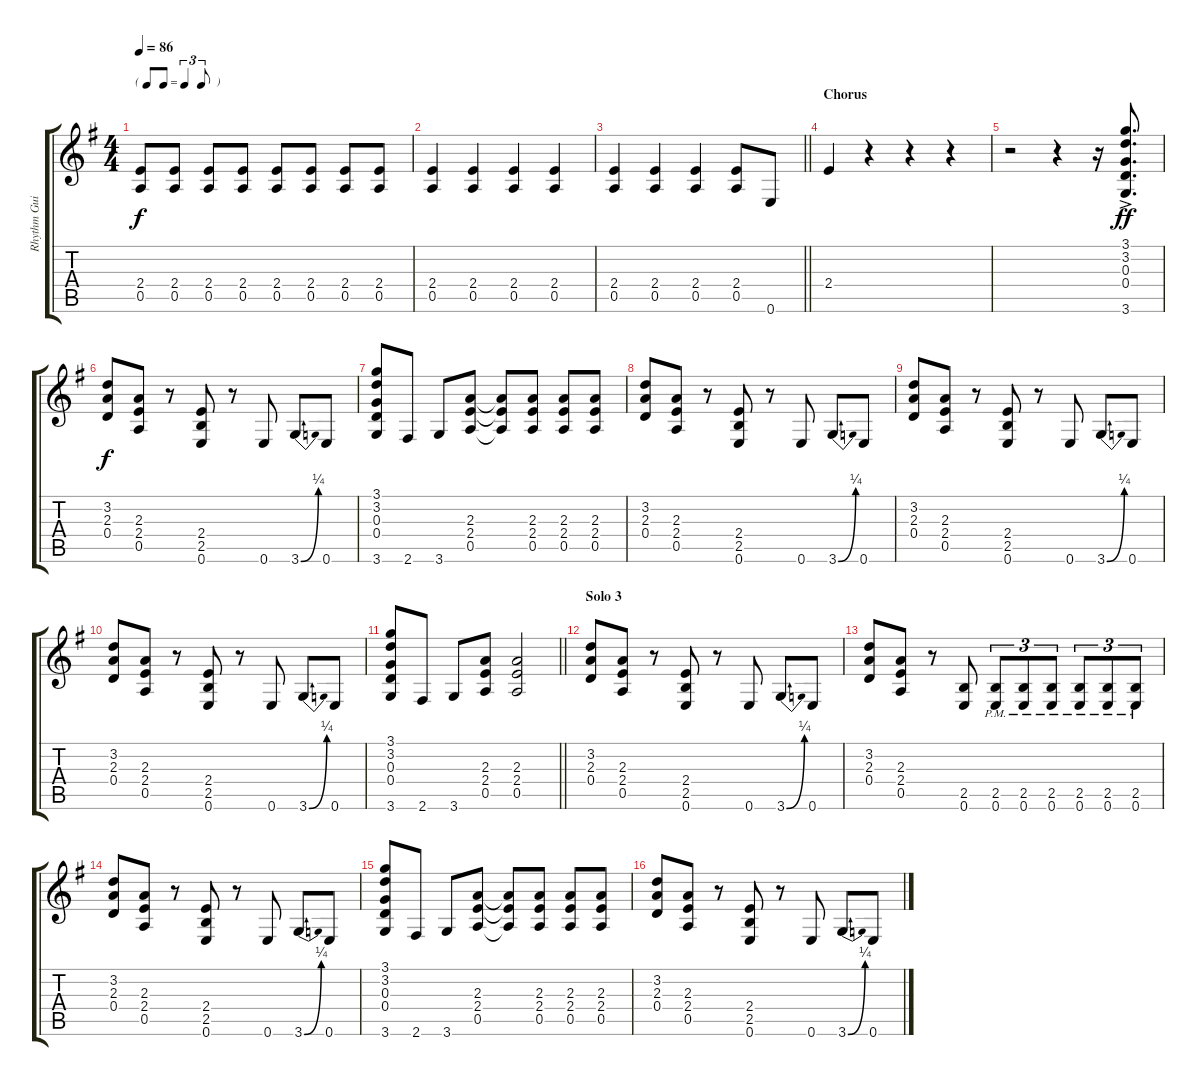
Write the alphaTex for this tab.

\track ("Rhythm Guitar 2" "Rhythm Gui") {instrument overdrivenguitar}
\staff {score tabs}
\tuning (E4 B3 G3 D3 A2 E2) {hide}
\ts (4 4)
\tf triplet8th
\tempo 86
\clef g2
\ks g
(2.4 0.5).8{dy f} (2.4 0.5).8 (2.4 0.5).8 (2.4 0.5).8 (2.4 0.5).8 (2.4 0.5).8 (2.4 0.5).8 (2.4 0.5).8 |
(2.4 0.5).4 (2.4 0.5).4 (2.4 0.5).4 (2.4 0.5).4 |
\barLineRight lightlight
(2.4 0.5).4 (2.4 0.5).4 (2.4 0.5).4 (2.4 0.5).8 0.6.8 |
\section ("" "Chorus")
2.4.4 r.4 r.4 r.4 |
r.2 r.4 r.16 (3.1{ac} 3.2{ac} 0.3{ac} 0.4{ac} 3.6{ac}).8{d dy ff} |
(3.2 2.3 0.4).8{dy f} (2.3 2.4 0.5).8 r.8 (2.4 2.5 0.6).8 r.8 0.6.8 3.6{be (bend 0 0 60 1)}.8 0.6.8 |
(3.1 3.2 0.3 0.4 3.6).8 2.6.8 3.6.8 (2.3 2.4 0.5).8 (2.3{t} 2.4{t} 0.5{t}).8 (2.3 2.4 0.5).8 (2.3 2.4 0.5).8 (2.3 2.4 0.5).8 |
(3.2 2.3 0.4).8 (2.3 2.4 0.5).8 r.8 (2.4 2.5 0.6).8 r.8 0.6.8 3.6{be (bend 0 0 60 1)}.8 0.6.8 |
(3.2 2.3 0.4).8 (2.3 2.4 0.5).8 r.8 (2.4 2.5 0.6).8 r.8 0.6.8 3.6{be (bend 0 0 60 1)}.8 0.6.8 |
(3.2 2.3 0.4).8 (2.3 2.4 0.5).8 r.8 (2.4 2.5 0.6).8 r.8 0.6.8 3.6{be (bend 0 0 60 1)}.8 0.6.8 |
\barLineRight lightlight
(3.1 3.2 0.3 0.4 3.6).8 2.6.8 3.6.8 (2.3 2.4 0.5).8 (2.3 2.4 0.5).2 |
\section ("" "Solo 3")
(3.2 2.3 0.4).8 (2.3 2.4 0.5).8 r.8 (2.4 2.5 0.6).8 r.8 0.6.8 3.6{be (bend 0 0 60 1)}.8 0.6.8 |
(3.2 2.3 0.4).8 (2.3 2.4 0.5).8 r.8 (2.5 0.6).8 (2.5{pm} 0.6{pm}).8{tu (3 2)} (2.5{pm} 0.6{pm}).8{tu (3 2)} (2.5{pm} 0.6{pm}).8{tu (3 2)} (2.5{pm} 0.6{pm}).8{tu (3 2)} (2.5{pm} 0.6{pm}).8{tu (3 2)} (2.5{pm} 0.6{pm}).8{tu (3 2)} |
(3.2 2.3 0.4).8 (2.3 2.4 0.5).8 r.8 (2.4 2.5 0.6).8 r.8 0.6.8 3.6{be (bend 0 0 60 1)}.8 0.6.8 |
(3.1 3.2 0.3 0.4 3.6).8 2.6.8 3.6.8 (2.3 2.4 0.5).8 (2.3{t} 2.4{t} 0.5{t}).8 (2.3 2.4 0.5).8 (2.3 2.4 0.5).8 (2.3 2.4 0.5).8 |
(3.2 2.3 0.4).8 (2.3 2.4 0.5).8 r.8 (2.4 2.5 0.6).8 r.8 0.6.8 3.6{be (bend 0 0 60 1)}.8 0.6.8
